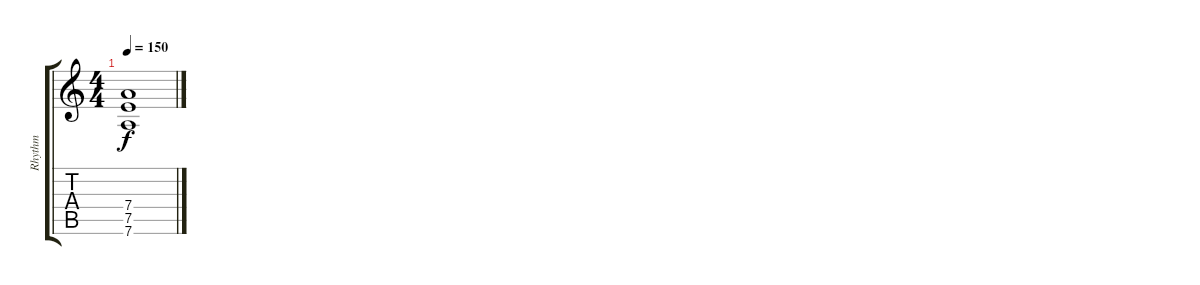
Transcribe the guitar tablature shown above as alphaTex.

\track ("Rhythm" "Rhythm") {instrument distortionguitar}
\staff {score tabs}
\tuning (E4 B3 G3 D3 A2 D2) {hide}
\ts (4 4)
\tempo 150
\clef g2
\ks c
(7.4{t} 7.5{t} 7.6{t}).1{dy f}
